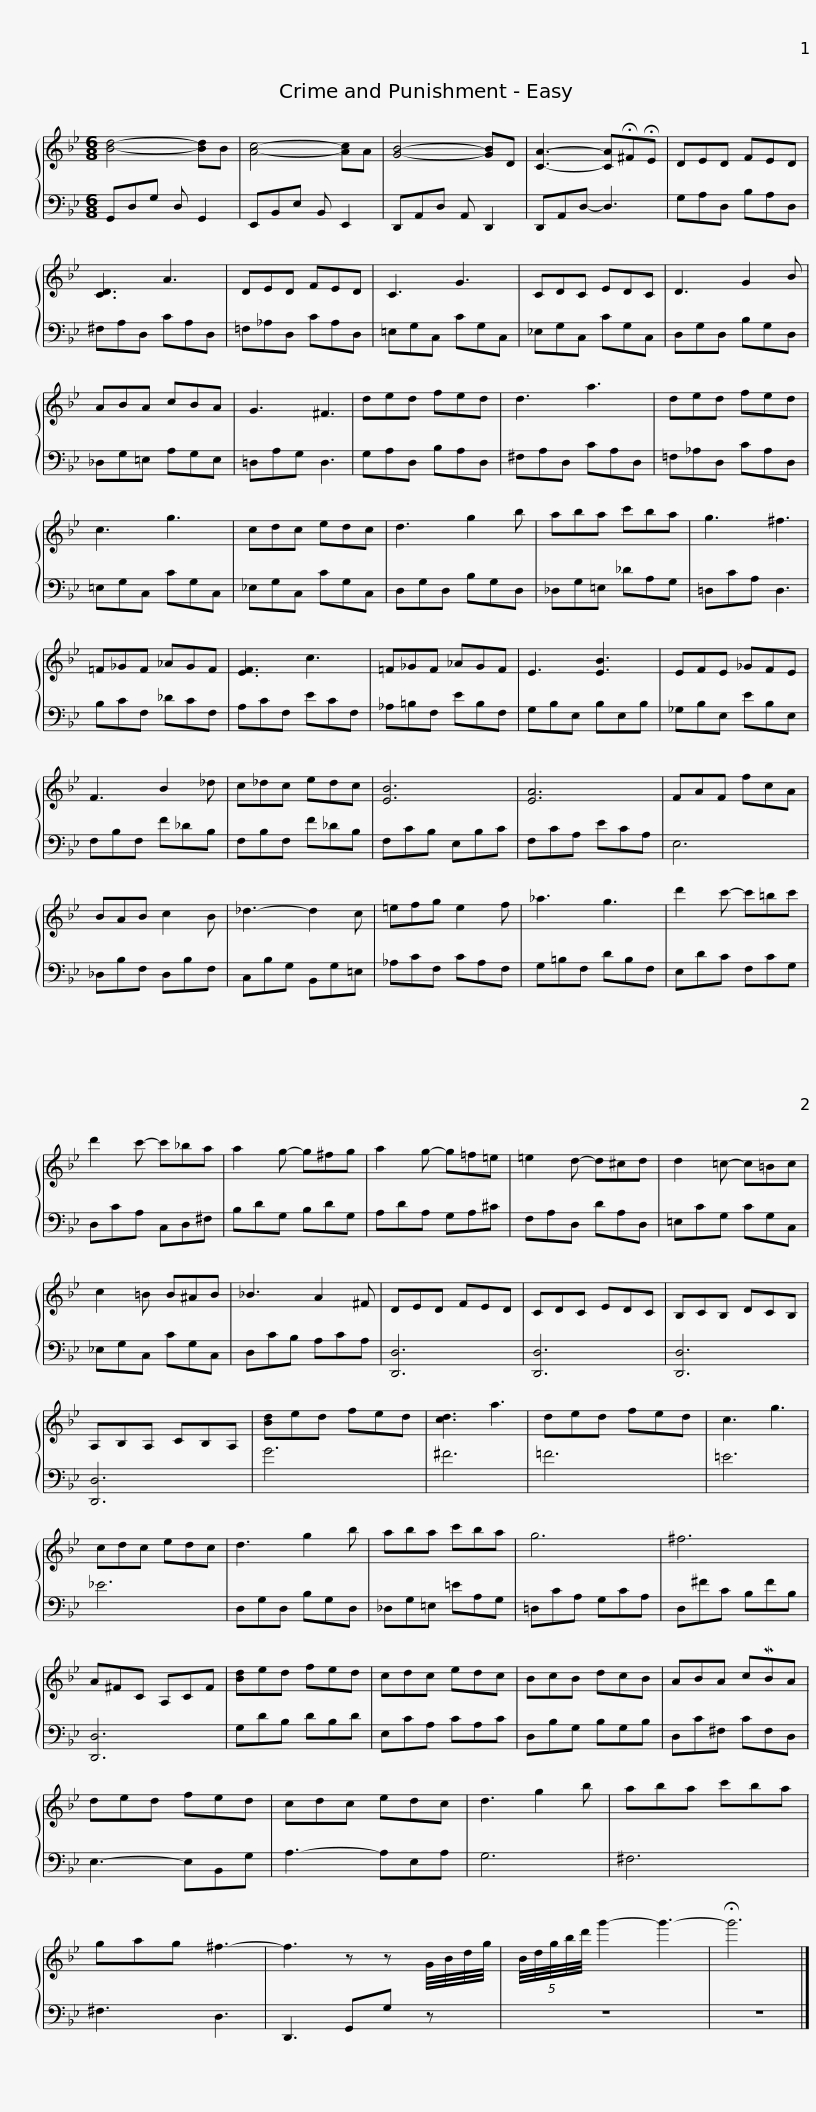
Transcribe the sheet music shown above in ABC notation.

X:1
%%score { 1 | 2 }
L:1/8
M:6/8
I:linebreak $
K:Bb
V:1 treble
V:2 bass
V:1
 [Bd]4- [Bd]B | [Ac]4- [Ac]A | [GB]4- [GB]D | [CA]3- [CA]!fermata!^F!fermata!E | DED FED | %5
 [CD]3 A3 |$ DED FED | C3 G3 | CDC EDC | D3 G2 B | %10
 ABA cBA | G3 ^F3 | ded fed |$ d3 a3 | ded fed | %15
 c3 g3 | cdc edc | d3 g2 b | aba c'ba | g3 ^f3 |$ %20
 =F_GF _AGF | [EF]3 c3 | =F_GF _AGF | E3 [EB]3 | EFE _GFE | %25
 F3 B2 _d |$ c_dc edc | [EB]6 | [EA]6 | FAF fcA | %30
 BAB c2 B | _d3- d2 c | =efg e2 f |$ _a3 g3 | d'2 c'- c'=bc' | %35
 d'2 c'- c'_ba | a2 g- g^fg | a2 g- g=f=e | =e2 d- d^cd |$ d2 =c- c=Bc | %40
 c2 =B B^AB | _B3 A2 ^F | DED FED | CDC EDC | B,CB, DCB, |$ %45
 A,B,A, CB,A, | [Bd]ed fed | [cd]3 a3 | ded fed | c3 g3 | %50
 cdc edc | d3 g2 b |$ aba c'ba | g6 | ^f6 | %55
 A^FC A,CF | [Bd]ed fed | cdc edc |$ BcB dcB | ABA cMBA | %60
 ded fed | cdc edc | d3 g2 b | aba c'ba | gag ^f3- |$ %65
 f3 z z G/4B/4d/4g/4 | (5:4:5B/4d/4g/4b/4d'/4 g'2- g'3- | !fermata!g'6 |] %68
V:2
 G,,D,G, D, G,,2 | E,,B,,E, B,, E,,2 | D,,A,,D, A,, D,,2 | D,,A,,D,- D,3 | G,A,D, B,A,D, | %5
 ^F,A,D, CA,D, |$ =F,_A,D, CA,D, | =E,G,C, CG,C, | _E,G,C, CG,C, | D,G,D, B,G,D, | %10
 _D,G,=E, A,G,E, | =D,A,G, D,3 | G,A,D, B,A,D, |$ ^F,A,D, CA,D, | =F,_A,D, CA,D, | %15
 =E,G,C, CG,C, | _E,G,C, CG,C, | D,G,D, B,G,D, | _D,G,=E, _DA,G, | =D,CA, D,3 |$ %20
 B,CF, _DCF, | A,CF, ECF, | _A,=B,F, EB,F, | G,B,E, B,E,B, | _G,B,E, EB,E, | %25
 F,B,F, F_DB, |$ F,B,F, F_DB, | F,CB, E,B,C | F,CA, ECA, | E,6 | %30
 _D,B,F, D,B,F, | C,B,G, B,,G,=E, | _A,CF, CA,F, |$ G,=B,F, DB,F, | E,DC F,CG, | %35
 D,CA, C,D,^F, | B,DG, B,DG, | A,DA, G,A,^C | F,A,D, DA,D, |$ =E,CG, CG,C, | %40
 _E,G,C, CG,C, | D,CB, A,CA, | [D,,D,]6 | [D,,D,]6 | [D,,D,]6 |$ %45
 [D,,D,]6 | G6 | ^F6 | =F6 | =E6 | %50
 _E6 | D,G,D, B,G,D, |$ _D,G,=E, =EA,G, | =D,CA, G,CA, | D,^FC B,FB, | %55
 [D,,D,]6 | G,DB, DB,D | E,CA, CA,C |$ D,B,G, B,G,B, | D,C^F, CF,D, | %60
 E,3- E,B,,G, | A,3- A,E,A, | G,6 | ^F,6 | ^F,3 D,3 |$ %65
 D,,3 G,,G, z | z6 | z6 |] %68
